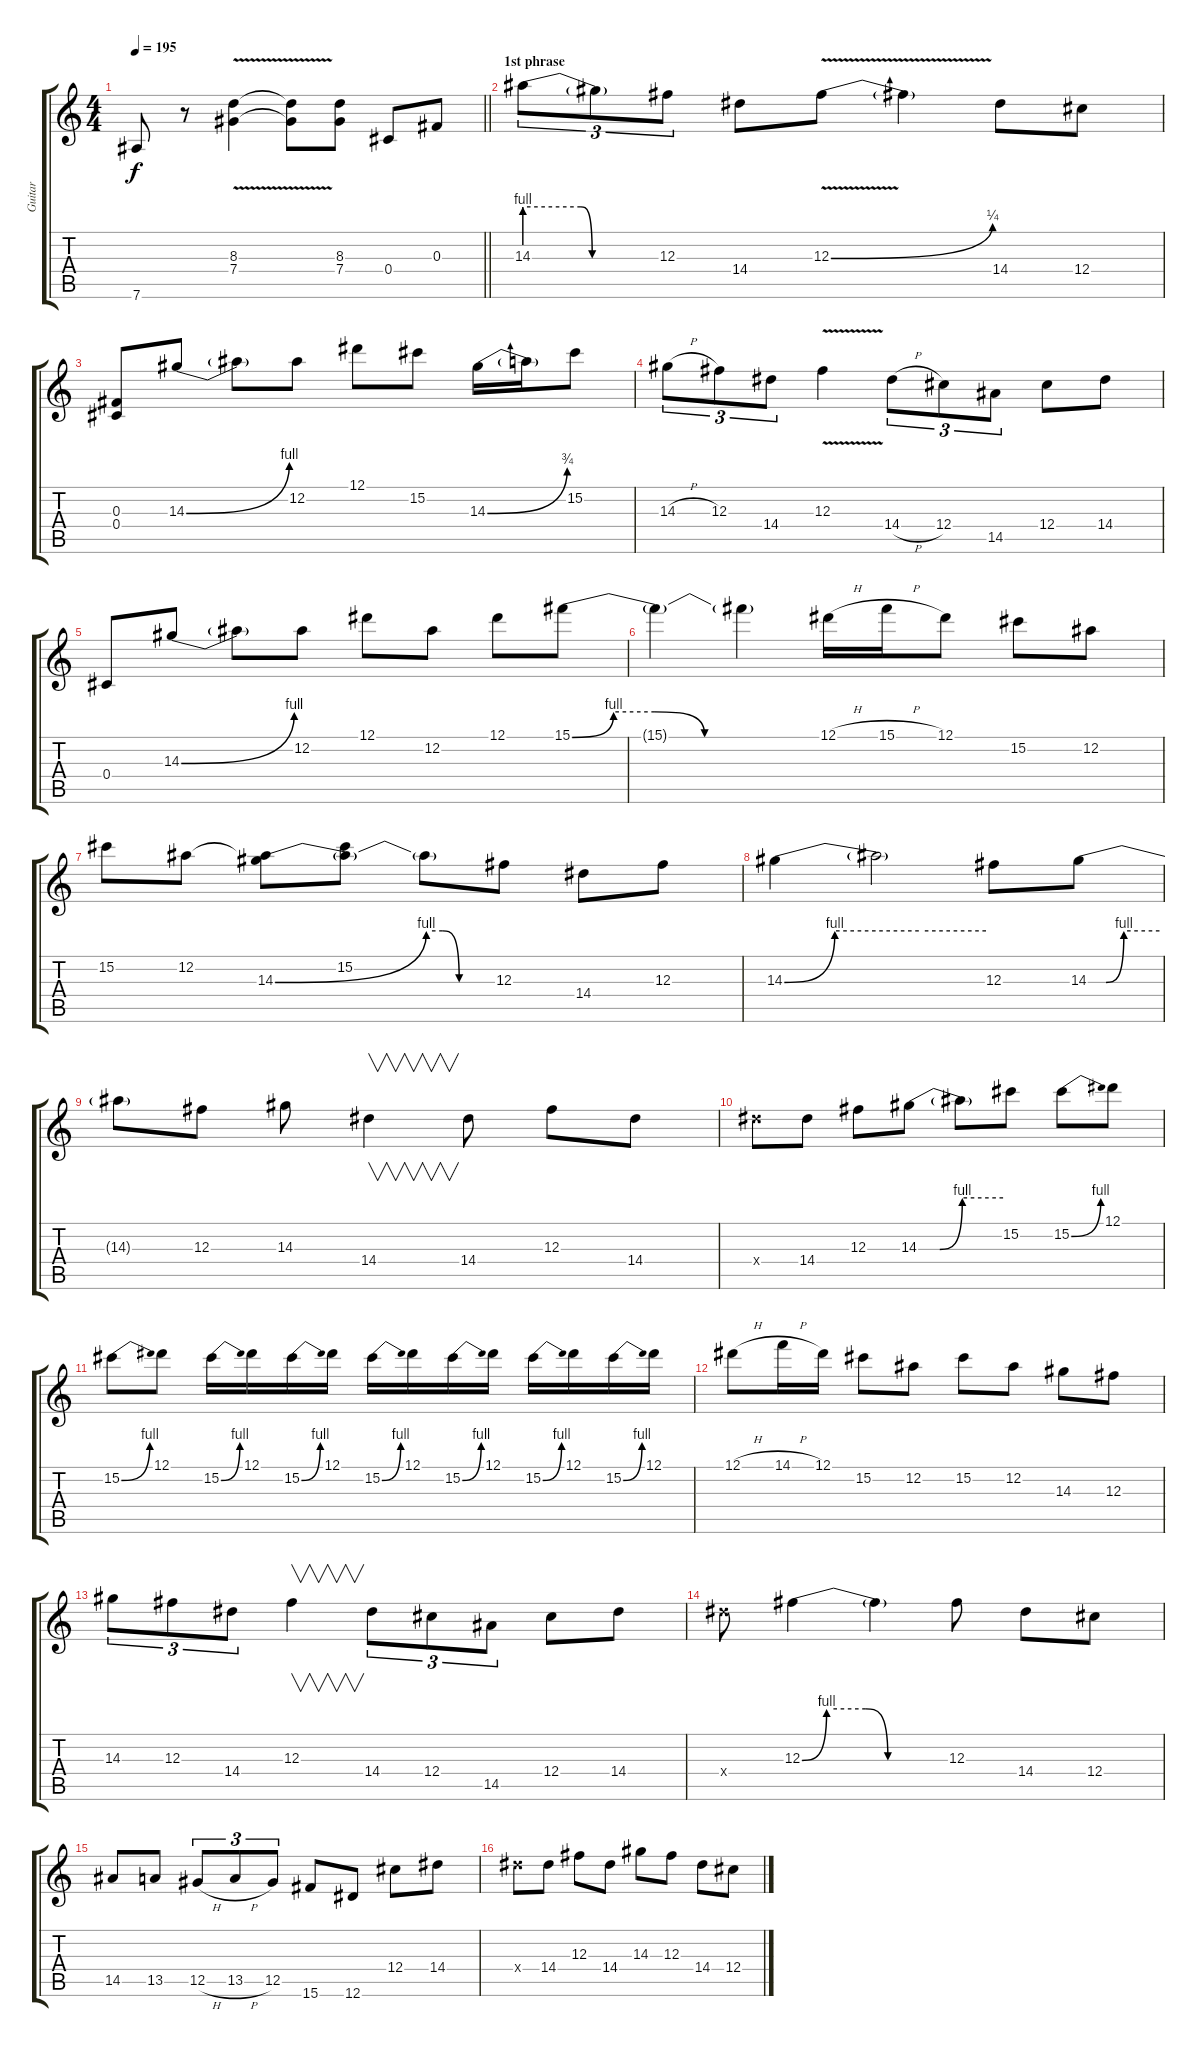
\track ("Guitar" "Guitar") {instrument electricguitarjazz}
\staff {score tabs}
\tuning (Eb4 Bb3 Gb3 Db3 Ab2 Eb2) {hide}
\ts (4 4)
\tempo 195
\clef g2
\barLineRight lightlight
\ks c
7.6.8{dy f} r.8 (8.3{v} 7.4{v}).4 (8.3{t} 7.4{t}).8 (8.3 7.4).8 0.4.8 0.3.8 |
\section ("" "1st phrase")
14.3{be (custom 0 4 25 4 30 0 60 0)}.8{tu (3 2)} 14.3{t}.8{tu (3 2)} 12.3.8{tu (3 2)} 14.4.8 12.3{be (bend 0 0 60 1) v}.8 12.3{t}.4 14.4.8 12.4.8 |
(0.3 0.4).8 14.3{be (bend 0 0 60 4)}.8 14.3{t}.8 12.2.8 12.1.8 15.2.8 14.3{be (bend 0 0 60 3)}.16 14.3{t}.16 15.2.8 |
14.3{h}.8{tu (3 2)} 12.3.8{tu (3 2)} 14.4.8{tu (3 2)} 12.3{v}.4 14.4{h}.8{tu (3 2)} 12.4.8{tu (3 2)} 14.5.8{tu (3 2)} 12.4.8 14.4.8 |
0.4.8 14.3{be (bend 0 0 60 4)}.8 14.3{t}.8 12.2.8 12.1.8 12.2.8 12.1.8 15.1{be (custom 0 0 10 4 20 4 32 0 45 0 60 0)}.8 |
15.1{t}.4 15.1{t}.4 12.1{h}.16 15.1{h}.16 12.1.8 15.2.8 12.2.8 |
15.2.8 12.2.8 (12.2{t} 14.3{be (bend 0 0 60 4)}).8 (15.2 14.3{t}).8 14.3{be (custom 0 4 15 4 30 0 60 0) t}.8 12.3.8 14.4.8 12.3.8 |
14.3{be (custom 0 0 15 4 25 4 40 4 60 4)}.4 14.3{t}.2 12.3.8 14.3{be (custom 0 0 15 0 30 4 60 4)}.8 |
14.3{t}.8 12.3.8 14.3.8 14.4.4{v} 14.4.8 12.3.8 14.4.8 |
14.4{x}.8 14.4.8 12.3.8 14.3{be (custom 0 0 15 0 31 4 60 4)}.8 14.3{t}.8 15.2.8 15.2{be (bend 0 0 60 4)}.8 12.1.8 |
15.2{be (bend 0 0 60 4)}.8 12.1.8 15.2{be (bend 0 0 60 4)}.16 12.1.16 15.2{be (bend 0 0 60 4)}.16 12.1.16 15.2{be (bend 0 0 60 4)}.16 12.1.16 15.2{be (bend 0 0 60 4)}.16 12.1.16 15.2{be (bend 0 0 60 4)}.16 12.1.16 15.2{be (bend 0 0 60 4)}.16 12.1.16 |
12.1{h}.8 14.1{h}.16 12.1.16 15.2.8 12.2.8 15.2.8 12.2.8 14.3.8 12.3.8 |
14.3.8{tu (3 2)} 12.3.8{tu (3 2)} 14.4.8{tu (3 2)} 12.3.4{v} 14.4.8{tu (3 2)} 12.4.8{tu (3 2)} 14.5.8{tu (3 2)} 12.4.8 14.4.8 |
14.4{x}.8 12.3{be (custom 0 0 10 4 26 4 35 0 45 0 60 0)}.4 12.3{t}.4 12.3.8 14.4.8 12.4.8 |
14.5.8 13.5.8 12.5{h}.8{tu (3 2)} 13.5{h}.8{tu (3 2)} 12.5.8{tu (3 2)} 15.6.8 12.6.8 12.4.8 14.4.8 |
14.4{x}.8 14.4.8 12.3.8 14.4.8 14.3.8 12.3.8 14.4.8 12.4.8
